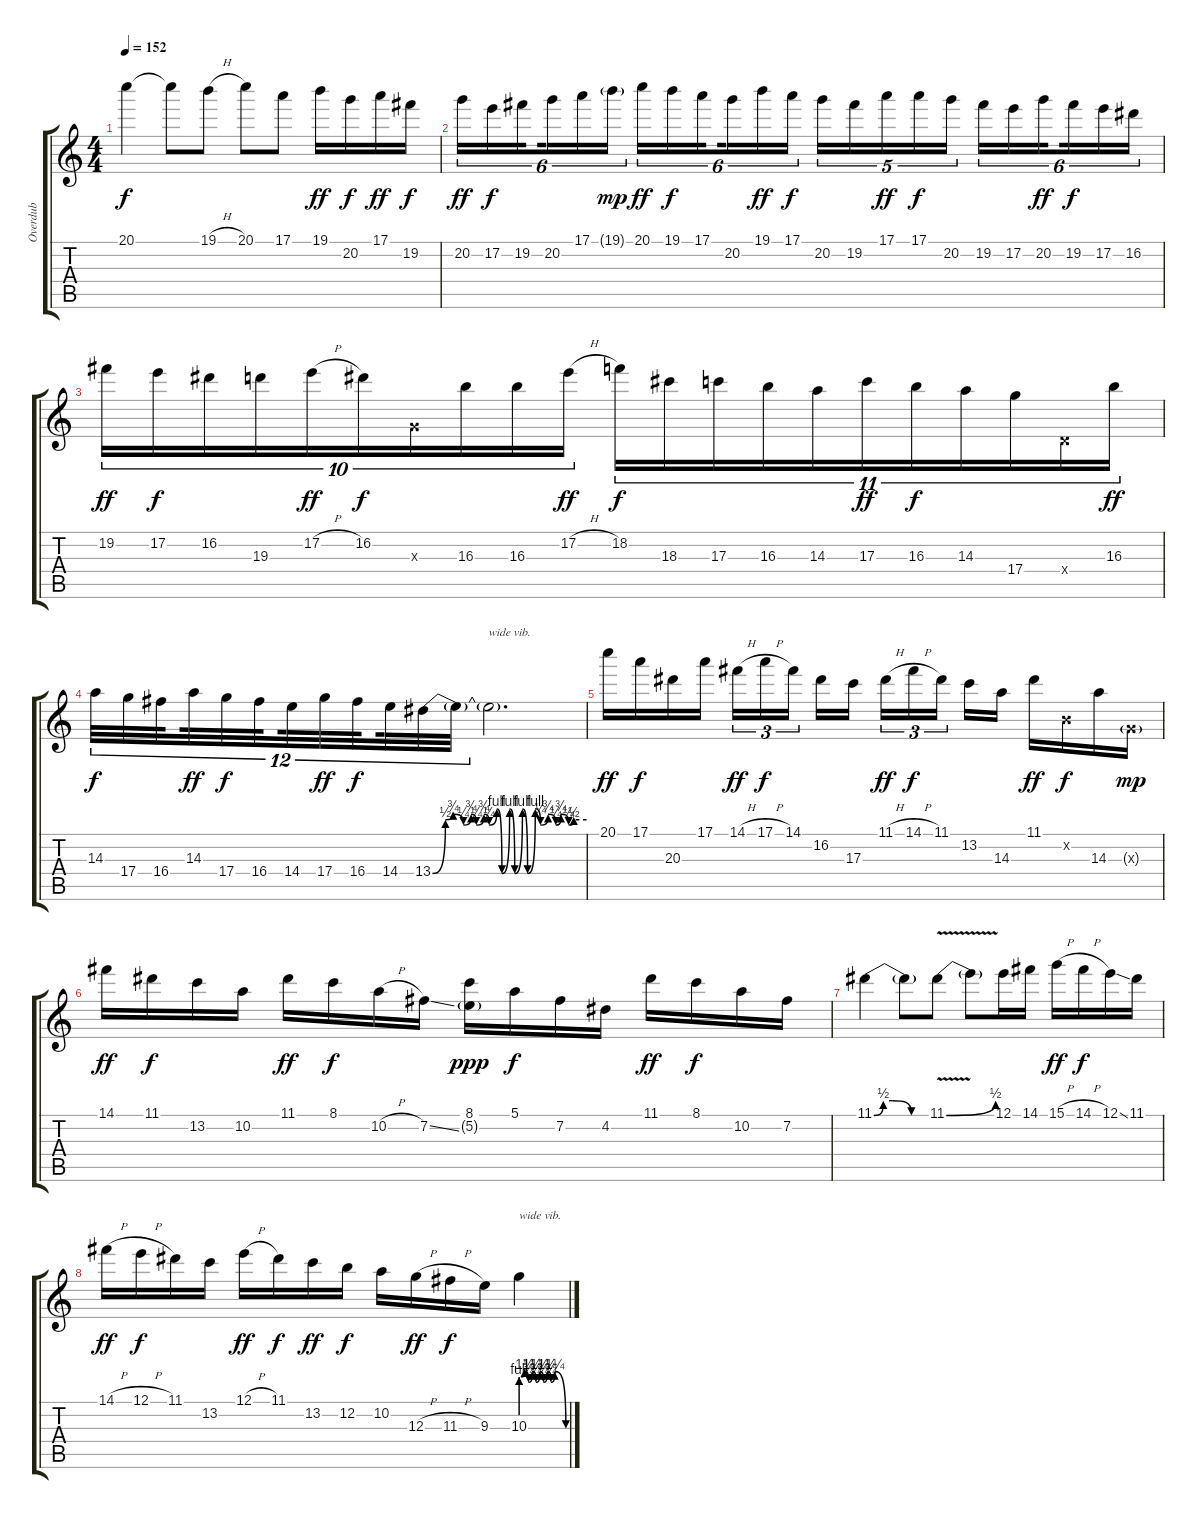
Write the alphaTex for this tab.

\track ("Overdub" "Overdub") {instrument fretlessbass}
\staff {score tabs}
\tuning (E4 B3 G3 D3 A2 E2) {hide}
\ts (4 4)
\tempo 152
\clef g2
\ks c
20.1{t}.4{dy f} 20.1{t}.8 19.1{h}.8 20.1.8 17.1.8 19.1.16{dy ff} 20.2.16{dy f} 17.1.16{dy ff} 19.2.16{dy f} |
20.2.16{tu (6 4) dy ff} 17.2.16{tu (6 4) dy f} 19.2.16{tu (6 4) beam splitsecondary} 20.2.16{tu (6 4)} 17.1.16{tu (6 4)} 19.1{g}.16{tu (6 4) dy mp} 20.1.16{tu (6 4) dy ff} 19.1.16{tu (6 4) dy f} 17.1.16{tu (6 4) beam splitsecondary} 20.2.16{tu (6 4)} 19.1.16{tu (6 4) dy ff} 17.1.16{tu (6 4) dy f} 20.2.16{tu (5 4)} 19.2.16{tu (5 4)} 17.1.16{tu (5 4) dy ff} 17.1.16{tu (5 4) dy f} 20.2.16{tu (5 4)} 19.2.16{tu (6 4)} 17.2.16{tu (6 4)} 20.2.16{tu (6 4) dy ff beam splitsecondary} 19.2.16{tu (6 4) dy f} 17.2.16{tu (6 4)} 16.2.16{tu (6 4)} |
19.2.16{tu (10 8) dy ff} 17.2.16{tu (10 8) dy f} 16.2.16{tu (10 8)} 19.3.16{tu (10 8)} 17.2{h}.16{tu (10 8) dy ff} 16.2.16{tu (10 8) dy f} 0.3{x}.16{tu (10 8)} 16.3.16{tu (10 8)} 16.3.16{tu (10 8)} 17.2{h}.16{tu (10 8) dy ff} 18.2.16{tu (11 8) dy f} 18.3.16{tu (11 8)} 17.3.16{tu (11 8)} 16.3.16{tu (11 8)} 14.3.16{tu (11 8)} 17.3.16{tu (11 8) dy ff} 16.3.16{tu (11 8) dy f} 14.3.16{tu (11 8)} 17.4.16{tu (11 8)} 0.4{x}.16{tu (11 8)} 16.3.16{tu (11 8) dy ff} |
14.3.32{tu (12 8) dy f} 17.4.32{tu (12 8)} 16.4.32{tu (12 8) beam splitsecondary} 14.3.32{tu (12 8) dy ff} 17.4.32{tu (12 8) dy f} 16.4.32{tu (12 8) beam splitsecondary} 14.4.32{tu (12 8)} 17.4.32{tu (12 8) dy ff} 16.4.32{tu (12 8) dy f beam splitsecondary} 14.4.32{tu (12 8)} 13.4{be (custom 0 0 5 2 8 3 12 1 15 3 17 1 20 3 22 1 25 4 27 0 30 4 32 0 35 4 37 0 40 4 42 1 45 3 48 1 50 3 53 1 55 2 60 2)}.32{tu (12 8)} 13.4{t}.32{tu (12 8)} 13.4{t}.2{d txt "wide vib."} |
20.1.16{dy ff} 17.1.16{dy f} 20.3.16 17.1.16 14.1{h}.16{tu (3 2) dy ff} 17.1{h}.16{tu (3 2) dy f} 14.1.16{tu (3 2) beam splitsecondary} 16.2.16 17.3.16 11.1{h}.16{tu (3 2) dy ff} 14.1{h}.16{tu (3 2) dy f} 11.1.16{tu (3 2) beam splitsecondary} 13.2.16 14.3.16 11.1.16{dy ff} 0.2{x}.16{dy f} 14.3.16 0.3{g x}.16{dy mp} |
14.1.16{dy ff} 11.1.16{dy f} 13.2.16 10.2.16 11.1.16{dy ff} 8.1.16{dy f} 10.2{h}.16 7.2{ss}.16 (8.1 5.2{g}).16{dy ppp} 5.1.16{dy f} 7.2.16 4.2.16 11.1.16{dy ff} 8.1.16{dy f} 10.2.16 7.2.16 |
11.1{be (custom 0 0 10 2 20 2 40 0 60 0)}.4 11.1{t}.8 11.1{be (bend 0 0 60 2) v}.8 11.1{t}.8 12.1.16 14.1.16 15.1{h}.16{dy ff} 14.1{h}.16{dy f} 12.1{ss}.16 11.1.16 |
14.1{h}.16{dy ff} 12.1{h}.16{dy f} 11.1.16 13.2.16 12.1{h}.16{dy ff} 11.1.16{dy f} 13.2.16{dy ff} 12.2.16{dy f} 10.2.16 12.3{h}.16{dy ff} 11.3{h}.16{dy f} 9.3.16 10.3{be (custom 0 4 5 5 10 3 15 5 20 3 25 5 30 3 35 5 40 3 45 5 60 0)}.4{txt "wide vib."}
